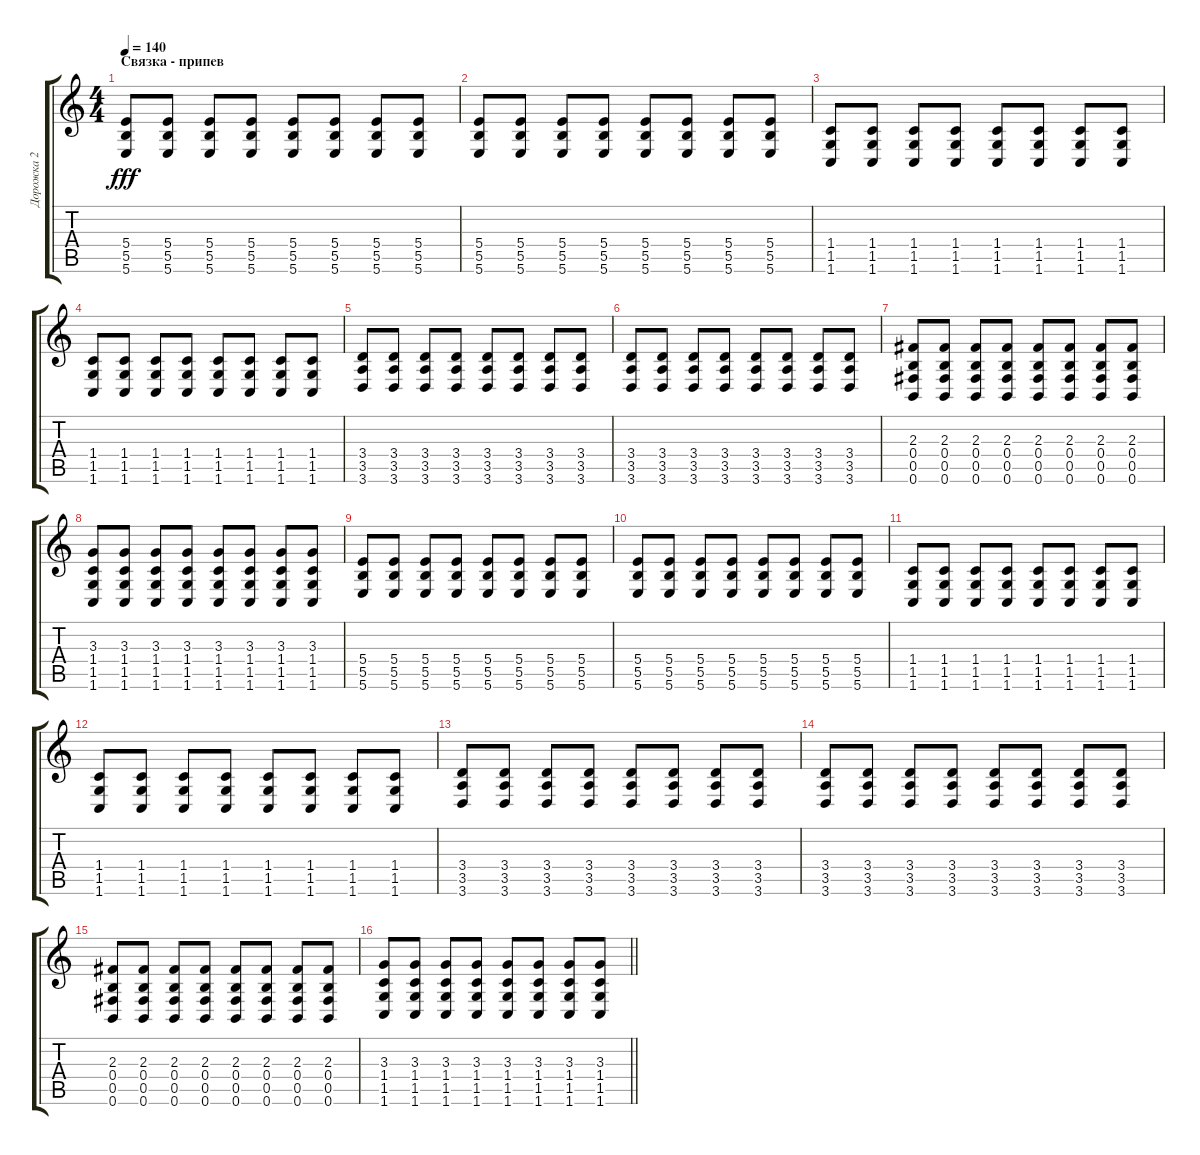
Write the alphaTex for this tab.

\track ("Дорожка 2" "Дорожка 2") {instrument overdrivenguitar}
\staff {score tabs}
\tuning (Db4 Ab3 E3 B2 Gb2 B1) {hide}
\ts (4 4)
\section ("" "Связка - припев")
\tempo 140
\clef g2
\ks c
(5.4 5.5 5.6).8{dy fff} (5.4 5.5 5.6).8 (5.4 5.5 5.6).8 (5.4 5.5 5.6).8 (5.4 5.5 5.6).8 (5.4 5.5 5.6).8 (5.4 5.5 5.6).8 (5.4 5.5 5.6).8 |
(5.4 5.5 5.6).8 (5.4 5.5 5.6).8 (5.4 5.5 5.6).8 (5.4 5.5 5.6).8 (5.4 5.5 5.6).8 (5.4 5.5 5.6).8 (5.4 5.5 5.6).8 (5.4 5.5 5.6).8 |
(1.4 1.5 1.6).8 (1.4 1.5 1.6).8 (1.4 1.5 1.6).8 (1.4 1.5 1.6).8 (1.4 1.5 1.6).8 (1.4 1.5 1.6).8 (1.4 1.5 1.6).8 (1.4 1.5 1.6).8 |
(1.4 1.5 1.6).8 (1.4 1.5 1.6).8 (1.4 1.5 1.6).8 (1.4 1.5 1.6).8 (1.4 1.5 1.6).8 (1.4 1.5 1.6).8 (1.4 1.5 1.6).8 (1.4 1.5 1.6).8 |
(3.4 3.5 3.6).8 (3.4 3.5 3.6).8 (3.4 3.5 3.6).8 (3.4 3.5 3.6).8 (3.4 3.5 3.6).8 (3.4 3.5 3.6).8 (3.4 3.5 3.6).8 (3.4 3.5 3.6).8 |
(3.4 3.5 3.6).8 (3.4 3.5 3.6).8 (3.4 3.5 3.6).8 (3.4 3.5 3.6).8 (3.4 3.5 3.6).8 (3.4 3.5 3.6).8 (3.4 3.5 3.6).8 (3.4 3.5 3.6).8 |
(2.3 0.4 0.5 0.6).8 (2.3 0.4 0.5 0.6).8 (2.3 0.4 0.5 0.6).8 (2.3 0.4 0.5 0.6).8 (2.3 0.4 0.5 0.6).8 (2.3 0.4 0.5 0.6).8 (2.3 0.4 0.5 0.6).8 (2.3 0.4 0.5 0.6).8 |
(3.3 1.4 1.5 1.6).8 (3.3 1.4 1.5 1.6).8 (3.3 1.4 1.5 1.6).8 (3.3 1.4 1.5 1.6).8 (3.3 1.4 1.5 1.6).8 (3.3 1.4 1.5 1.6).8 (3.3 1.4 1.5 1.6).8 (3.3 1.4 1.5 1.6).8 |
(5.4 5.5 5.6).8 (5.4 5.5 5.6).8 (5.4 5.5 5.6).8 (5.4 5.5 5.6).8 (5.4 5.5 5.6).8 (5.4 5.5 5.6).8 (5.4 5.5 5.6).8 (5.4 5.5 5.6).8 |
(5.4 5.5 5.6).8 (5.4 5.5 5.6).8 (5.4 5.5 5.6).8 (5.4 5.5 5.6).8 (5.4 5.5 5.6).8 (5.4 5.5 5.6).8 (5.4 5.5 5.6).8 (5.4 5.5 5.6).8 |
(1.4 1.5 1.6).8 (1.4 1.5 1.6).8 (1.4 1.5 1.6).8 (1.4 1.5 1.6).8 (1.4 1.5 1.6).8 (1.4 1.5 1.6).8 (1.4 1.5 1.6).8 (1.4 1.5 1.6).8 |
(1.4 1.5 1.6).8 (1.4 1.5 1.6).8 (1.4 1.5 1.6).8 (1.4 1.5 1.6).8 (1.4 1.5 1.6).8 (1.4 1.5 1.6).8 (1.4 1.5 1.6).8 (1.4 1.5 1.6).8 |
(3.4 3.5 3.6).8 (3.4 3.5 3.6).8 (3.4 3.5 3.6).8 (3.4 3.5 3.6).8 (3.4 3.5 3.6).8 (3.4 3.5 3.6).8 (3.4 3.5 3.6).8 (3.4 3.5 3.6).8 |
(3.4 3.5 3.6).8 (3.4 3.5 3.6).8 (3.4 3.5 3.6).8 (3.4 3.5 3.6).8 (3.4 3.5 3.6).8 (3.4 3.5 3.6).8 (3.4 3.5 3.6).8 (3.4 3.5 3.6).8 |
(2.3 0.4 0.5 0.6).8 (2.3 0.4 0.5 0.6).8 (2.3 0.4 0.5 0.6).8 (2.3 0.4 0.5 0.6).8 (2.3 0.4 0.5 0.6).8 (2.3 0.4 0.5 0.6).8 (2.3 0.4 0.5 0.6).8 (2.3 0.4 0.5 0.6).8 |
\barLineRight lightlight
(3.3 1.4 1.5 1.6).8 (3.3 1.4 1.5 1.6).8 (3.3 1.4 1.5 1.6).8 (3.3 1.4 1.5 1.6).8 (3.3 1.4 1.5 1.6).8 (3.3 1.4 1.5 1.6).8 (3.3 1.4 1.5 1.6).8 (3.3 1.4 1.5 1.6).8
